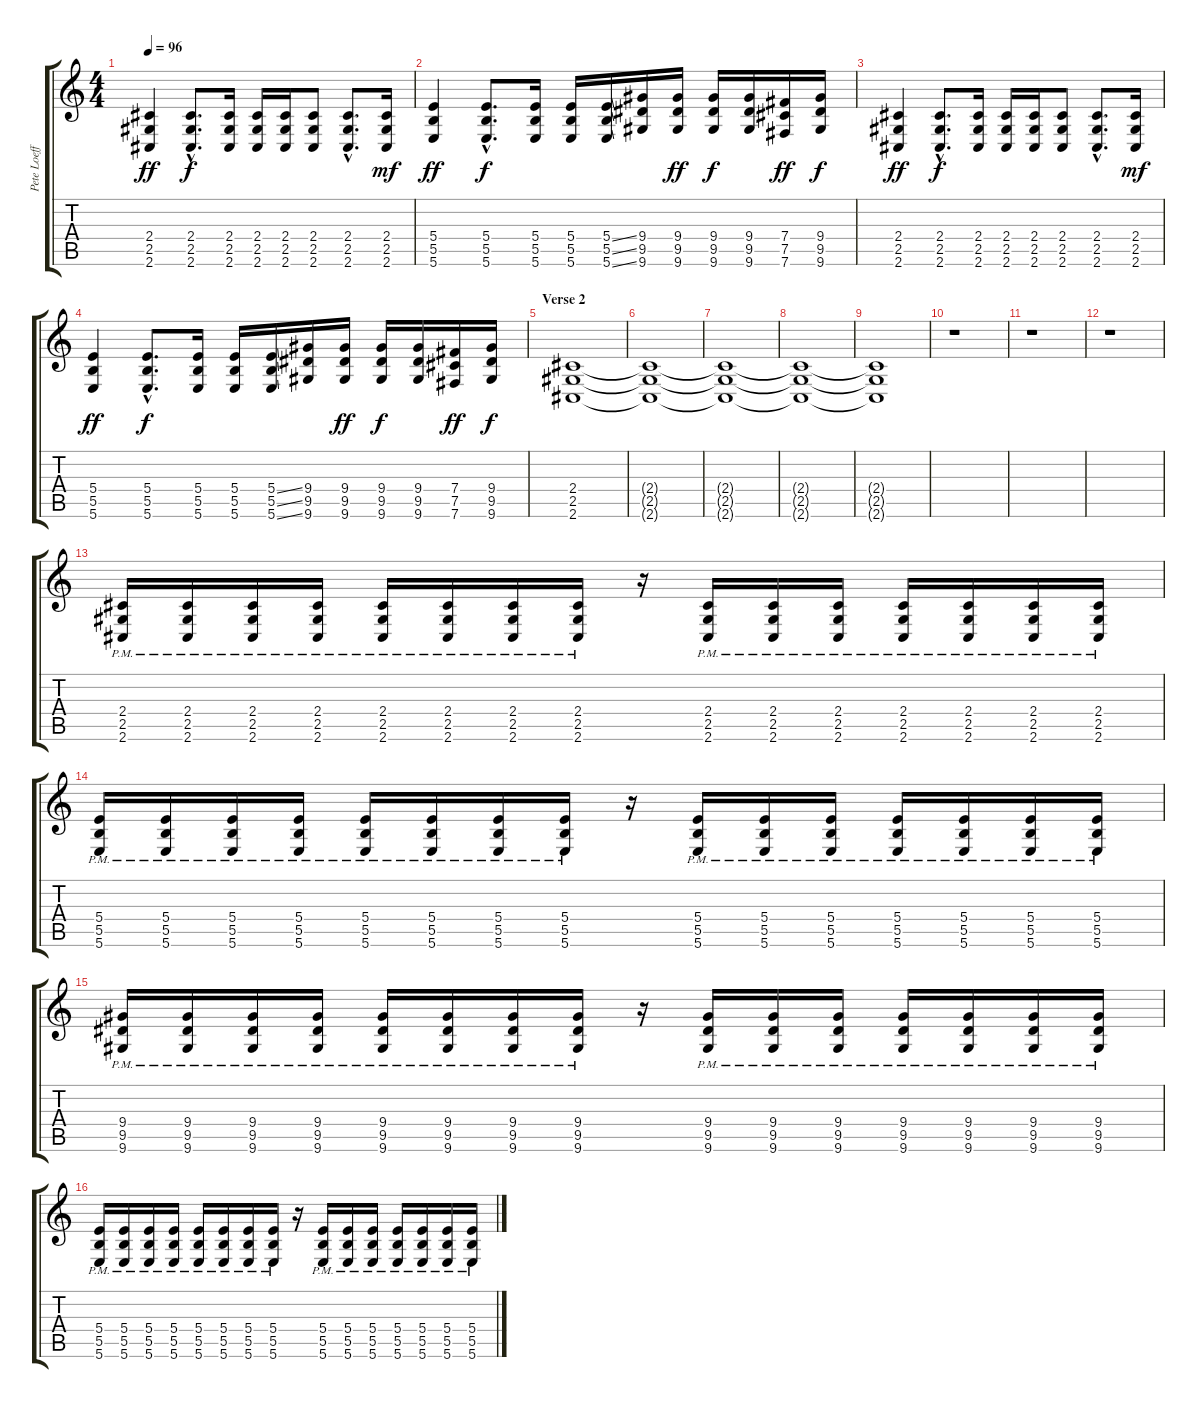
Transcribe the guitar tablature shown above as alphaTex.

\track ("Pete Loeffler - Distortion Guitar" "Pete Loeff") {instrument distortionguitar}
\staff {score tabs}
\tuning (Db4 Ab3 E3 B2 Gb2 B1) {hide}
\ts (4 4)
\tempo 96
\clef g2
\ks c
(2.4 2.5 2.6).4{dy ff} (2.4{hac} 2.5{hac} 2.6{hac}).8{d dy f} (2.4 2.5 2.6).16 (2.4 2.5 2.6).16 (2.4 2.5 2.6).16 (2.4 2.5 2.6).8 (2.4{hac} 2.5{hac} 2.6{hac}).8{d} (2.4 2.5 2.6).16{dy mf} |
(5.4 5.5 5.6).4{dy ff} (5.4{hac} 5.5{hac} 5.6{hac}).8{d dy f} (5.4 5.5 5.6).16 (5.4 5.5 5.6).16 (5.4{ss} 5.5{ss} 5.6{ss}).16 (9.4 9.5 9.6).16 (9.4 9.5 9.6).16{dy ff} (9.4 9.5 9.6).16{dy f} (9.4 9.5 9.6).16 (7.4 7.5 7.6).16{dy ff} (9.4 9.5 9.6).16{dy f} |
(2.4 2.5 2.6).4{dy ff} (2.4{hac} 2.5{hac} 2.6{hac}).8{d dy f} (2.4 2.5 2.6).16 (2.4 2.5 2.6).16 (2.4 2.5 2.6).16 (2.4 2.5 2.6).8 (2.4{hac} 2.5{hac} 2.6{hac}).8{d} (2.4 2.5 2.6).16{dy mf} |
(5.4 5.5 5.6).4{dy ff} (5.4{hac} 5.5{hac} 5.6{hac}).8{d dy f} (5.4 5.5 5.6).16 (5.4 5.5 5.6).16 (5.4{ss} 5.5{ss} 5.6{ss}).16 (9.4 9.5 9.6).16 (9.4 9.5 9.6).16{dy ff} (9.4 9.5 9.6).16{dy f} (9.4 9.5 9.6).16 (7.4 7.5 7.6).16{dy ff} (9.4 9.5 9.6).16{dy f} |
\section ("" "Verse 2")
(2.4 2.5 2.6).1 |
(2.4{t} 2.5{t} 2.6{t}).1{volume 0} |
(2.4{t} 2.5{t} 2.6{t}).1 |
(2.4{t} 2.5{t} 2.6{t}).1 |
(2.4{t} 2.5{t} 2.6{t}).1 |
r.1 |
r.1 |
r.1 |
(2.4{pm} 2.5{pm} 2.6{pm}).16{volume 14} (2.4{pm} 2.5{pm} 2.6{pm}).16 (2.4{pm} 2.5{pm} 2.6{pm}).16 (2.4{pm} 2.5{pm} 2.6{pm}).16 (2.4{pm} 2.5{pm} 2.6{pm}).16 (2.4{pm} 2.5{pm} 2.6{pm}).16 (2.4{pm} 2.5{pm} 2.6{pm}).16 (2.4{pm} 2.5{pm} 2.6{pm}).16 r.16 (2.4{pm} 2.5{pm} 2.6{pm}).16 (2.4{pm} 2.5{pm} 2.6{pm}).16 (2.4{pm} 2.5{pm} 2.6{pm}).16 (2.4{pm} 2.5{pm} 2.6{pm}).16 (2.4{pm} 2.5{pm} 2.6{pm}).16 (2.4{pm} 2.5{pm} 2.6{pm}).16 (2.4{pm} 2.5{pm} 2.6{pm}).16 |
(5.4{pm} 5.5{pm} 5.6{pm}).16 (5.4{pm} 5.5{pm} 5.6{pm}).16 (5.4{pm} 5.5{pm} 5.6{pm}).16 (5.4{pm} 5.5{pm} 5.6{pm}).16 (5.4{pm} 5.5{pm} 5.6{pm}).16 (5.4{pm} 5.5{pm} 5.6{pm}).16 (5.4{pm} 5.5{pm} 5.6{pm}).16 (5.4{pm} 5.5{pm} 5.6{pm}).16 r.16 (5.4{pm} 5.5{pm} 5.6{pm}).16 (5.4{pm} 5.5{pm} 5.6{pm}).16 (5.4{pm} 5.5{pm} 5.6{pm}).16 (5.4{pm} 5.5{pm} 5.6{pm}).16 (5.4{pm} 5.5{pm} 5.6{pm}).16 (5.4{pm} 5.5{pm} 5.6{pm}).16 (5.4{pm} 5.5{pm} 5.6{pm}).16 |
(9.4{pm} 9.5{pm} 9.6{pm}).16 (9.4{pm} 9.5{pm} 9.6{pm}).16 (9.4{pm} 9.5{pm} 9.6{pm}).16 (9.4{pm} 9.5{pm} 9.6{pm}).16 (9.4{pm} 9.5{pm} 9.6{pm}).16 (9.4{pm} 9.5{pm} 9.6{pm}).16 (9.4{pm} 9.5{pm} 9.6{pm}).16 (9.4{pm} 9.5{pm} 9.6{pm}).16 r.16 (9.4{pm} 9.5{pm} 9.6{pm}).16 (9.4{pm} 9.5{pm} 9.6{pm}).16 (9.4{pm} 9.5{pm} 9.6{pm}).16 (9.4{pm} 9.5{pm} 9.6{pm}).16 (9.4{pm} 9.5{pm} 9.6{pm}).16 (9.4{pm} 9.5{pm} 9.6{pm}).16 (9.4{pm} 9.5{pm} 9.6{pm}).16 |
(5.4{pm} 5.5{pm} 5.6{pm}).16 (5.4{pm} 5.5{pm} 5.6{pm}).16 (5.4{pm} 5.5{pm} 5.6{pm}).16 (5.4{pm} 5.5{pm} 5.6{pm}).16 (5.4{pm} 5.5{pm} 5.6{pm}).16 (5.4{pm} 5.5{pm} 5.6{pm}).16 (5.4{pm} 5.5{pm} 5.6{pm}).16 (5.4{pm} 5.5{pm} 5.6{pm}).16 r.16 (5.4{pm} 5.5{pm} 5.6{pm}).16 (5.4{pm} 5.5{pm} 5.6{pm}).16 (5.4{pm} 5.5{pm} 5.6{pm}).16 (5.4{pm} 5.5{pm} 5.6{pm}).16 (5.4{pm} 5.5{pm} 5.6{pm}).16 (5.4{pm} 5.5{pm} 5.6{pm}).16 (5.4{pm} 5.5{pm} 5.6{pm}).16
